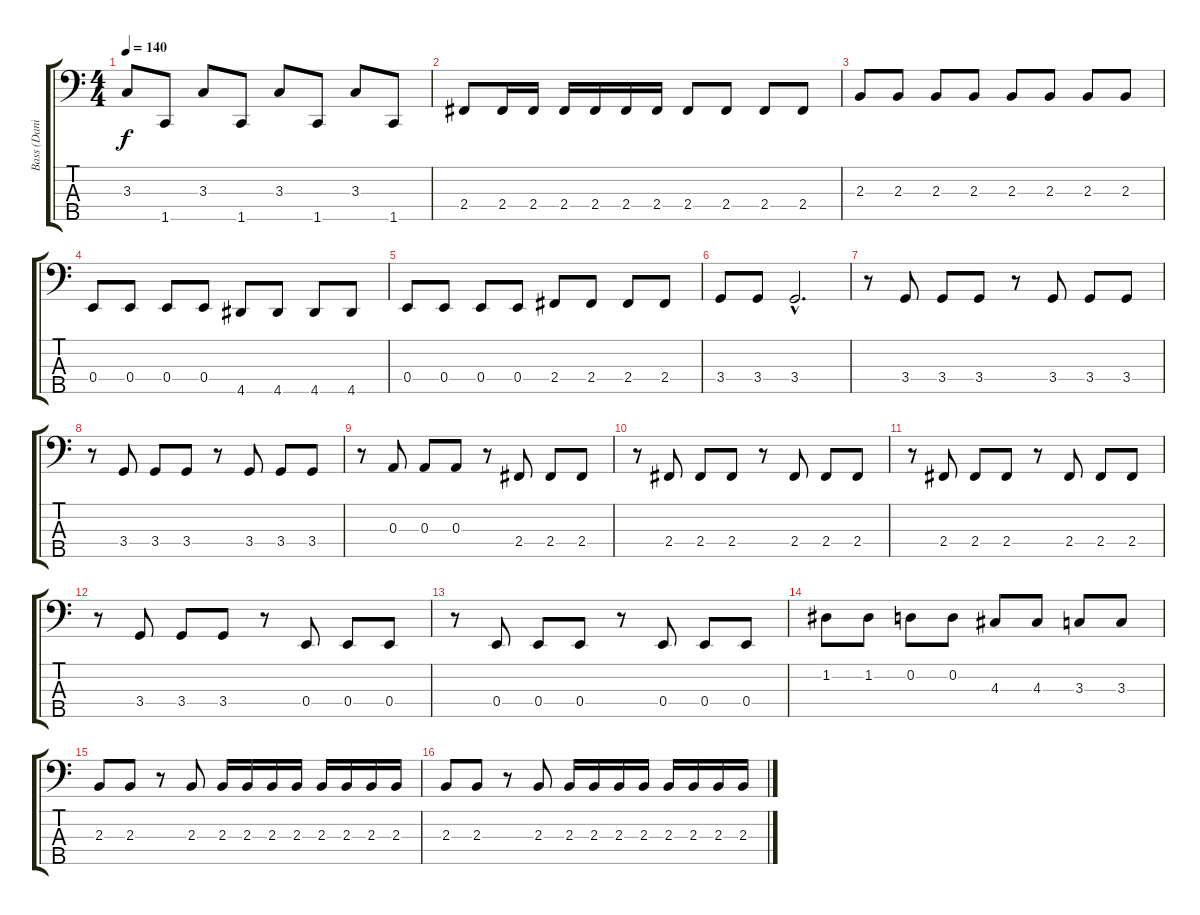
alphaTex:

\track ("Bass (Dani Fernandez)" "Bass (Dani") {instrument electricbassfinger}
\staff {score tabs}
\tuning (G2 D2 A1 E1 B0) {hide}
\ts (4 4)
\tempo 140
\clef f4
\ks c
3.3.8{dy f} 1.5.8 3.3.8 1.5.8 3.3.8 1.5.8 3.3.8 1.5.8 |
2.4.8 2.4.16 2.4.16 2.4.16 2.4.16 2.4.16 2.4.16 2.4.8 2.4.8 2.4.8 2.4.8 |
2.3.8 2.3.8 2.3.8 2.3.8 2.3.8 2.3.8 2.3.8 2.3.8 |
0.4.8 0.4.8 0.4.8 0.4.8 4.5.8 4.5.8 4.5.8 4.5.8 |
0.4.8 0.4.8 0.4.8 0.4.8 2.4.8 2.4.8 2.4.8 2.4.8 |
3.4.8 3.4.8 3.4{hac}.2{d} |
r.8 3.4.8 3.4.8 3.4.8 r.8 3.4.8 3.4.8 3.4.8 |
r.8 3.4.8 3.4.8 3.4.8 r.8 3.4.8 3.4.8 3.4.8 |
r.8 0.3.8 0.3.8 0.3.8 r.8 2.4.8 2.4.8 2.4.8 |
r.8 2.4.8 2.4.8 2.4.8 r.8 2.4.8 2.4.8 2.4.8 |
r.8 2.4.8 2.4.8 2.4.8 r.8 2.4.8 2.4.8 2.4.8 |
r.8 3.4.8 3.4.8 3.4.8 r.8 0.4.8 0.4.8 0.4.8 |
r.8 0.4.8 0.4.8 0.4.8 r.8 0.4.8 0.4.8 0.4.8 |
1.2.8 1.2.8 0.2.8 0.2.8 4.3.8 4.3.8 3.3.8 3.3.8 |
2.3.8 2.3.8 r.8 2.3.8 2.3.16 2.3.16 2.3.16 2.3.16 2.3.16 2.3.16 2.3.16 2.3.16 |
2.3.8 2.3.8 r.8 2.3.8 2.3.16 2.3.16 2.3.16 2.3.16 2.3.16 2.3.16 2.3.16 2.3.16
